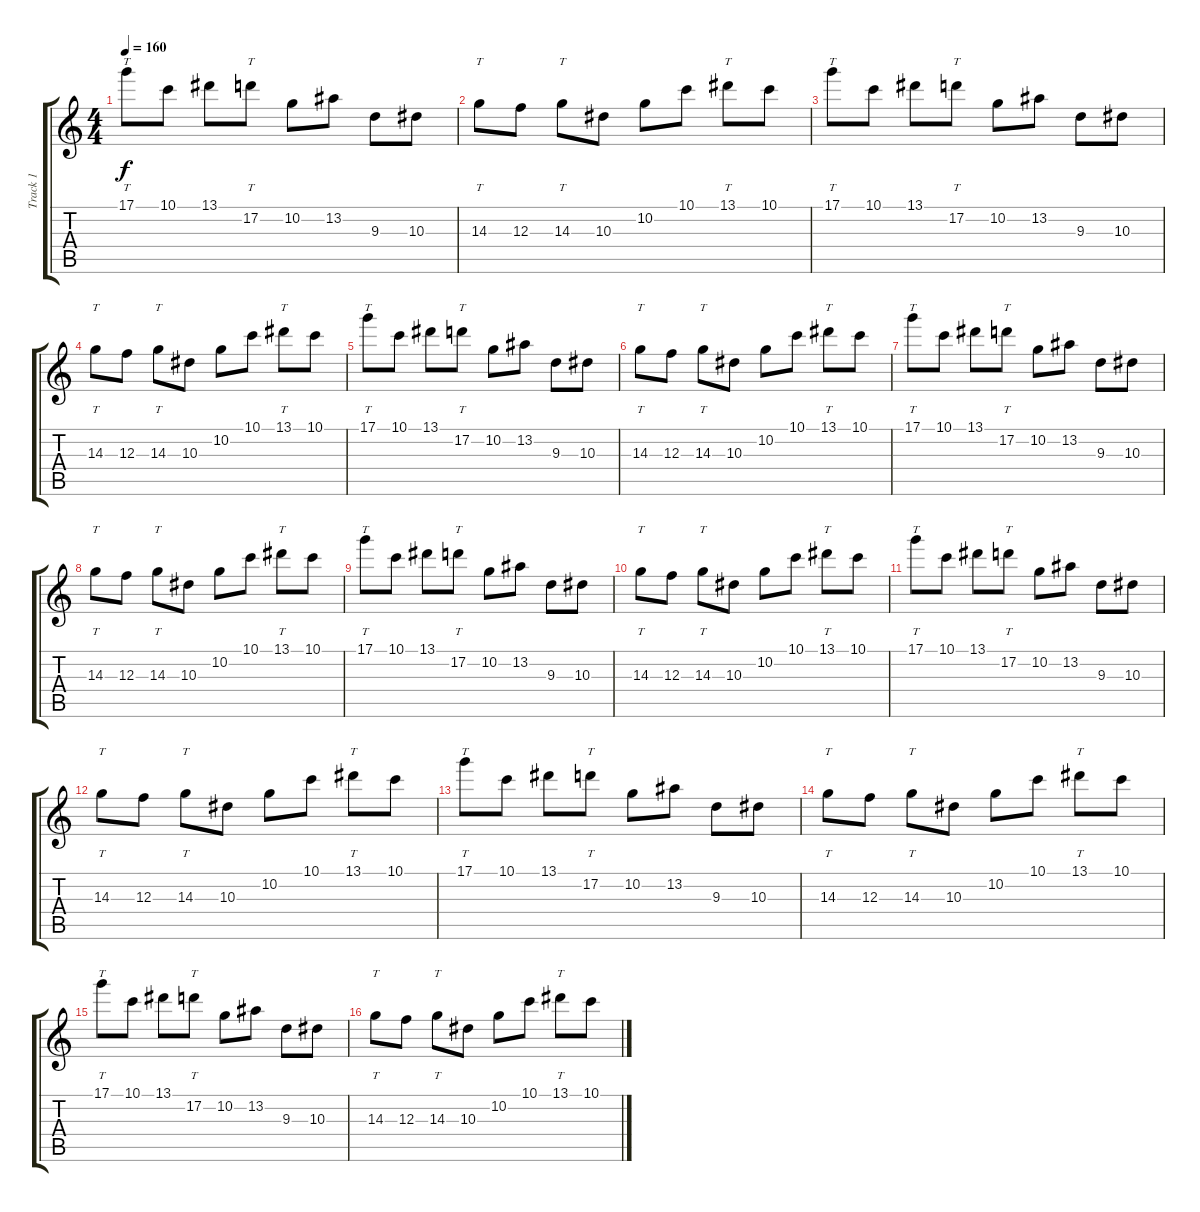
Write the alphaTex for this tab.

\track ("Track 1" "Track 1") {instrument distortionguitar}
\staff {score tabs}
\tuning (D4 A3 F3 C3 G2 C2) {hide}
\ts (4 4)
\tempo 160
\clef g2
\ks c
17.1.8{tt dy f} 10.1.8 13.1.8 17.2.8{tt} 10.2.8 13.2.8 9.3.8 10.3.8 |
14.3.8{tt} 12.3.8 14.3.8{tt} 10.3.8 10.2.8 10.1.8 13.1.8{tt} 10.1.8 |
17.1.8{tt} 10.1.8 13.1.8 17.2.8{tt} 10.2.8 13.2.8 9.3.8 10.3.8 |
14.3.8{tt} 12.3.8 14.3.8{tt} 10.3.8 10.2.8 10.1.8 13.1.8{tt} 10.1.8 |
17.1.8{tt} 10.1.8 13.1.8 17.2.8{tt} 10.2.8 13.2.8 9.3.8 10.3.8 |
14.3.8{tt} 12.3.8 14.3.8{tt} 10.3.8 10.2.8 10.1.8 13.1.8{tt} 10.1.8 |
17.1.8{tt} 10.1.8 13.1.8 17.2.8{tt} 10.2.8 13.2.8 9.3.8 10.3.8 |
14.3.8{tt} 12.3.8 14.3.8{tt} 10.3.8 10.2.8 10.1.8 13.1.8{tt} 10.1.8 |
17.1.8{tt} 10.1.8 13.1.8 17.2.8{tt} 10.2.8 13.2.8 9.3.8 10.3.8 |
14.3.8{tt} 12.3.8 14.3.8{tt} 10.3.8 10.2.8 10.1.8 13.1.8{tt} 10.1.8 |
17.1.8{tt} 10.1.8 13.1.8 17.2.8{tt} 10.2.8 13.2.8 9.3.8 10.3.8 |
14.3.8{tt} 12.3.8 14.3.8{tt} 10.3.8 10.2.8 10.1.8 13.1.8{tt} 10.1.8 |
17.1.8{tt} 10.1.8 13.1.8 17.2.8{tt} 10.2.8 13.2.8 9.3.8 10.3.8 |
14.3.8{tt} 12.3.8 14.3.8{tt} 10.3.8 10.2.8 10.1.8 13.1.8{tt} 10.1.8 |
17.1.8{tt} 10.1.8 13.1.8 17.2.8{tt} 10.2.8 13.2.8 9.3.8 10.3.8 |
14.3.8{tt} 12.3.8 14.3.8{tt} 10.3.8 10.2.8 10.1.8 13.1.8{tt} 10.1.8
